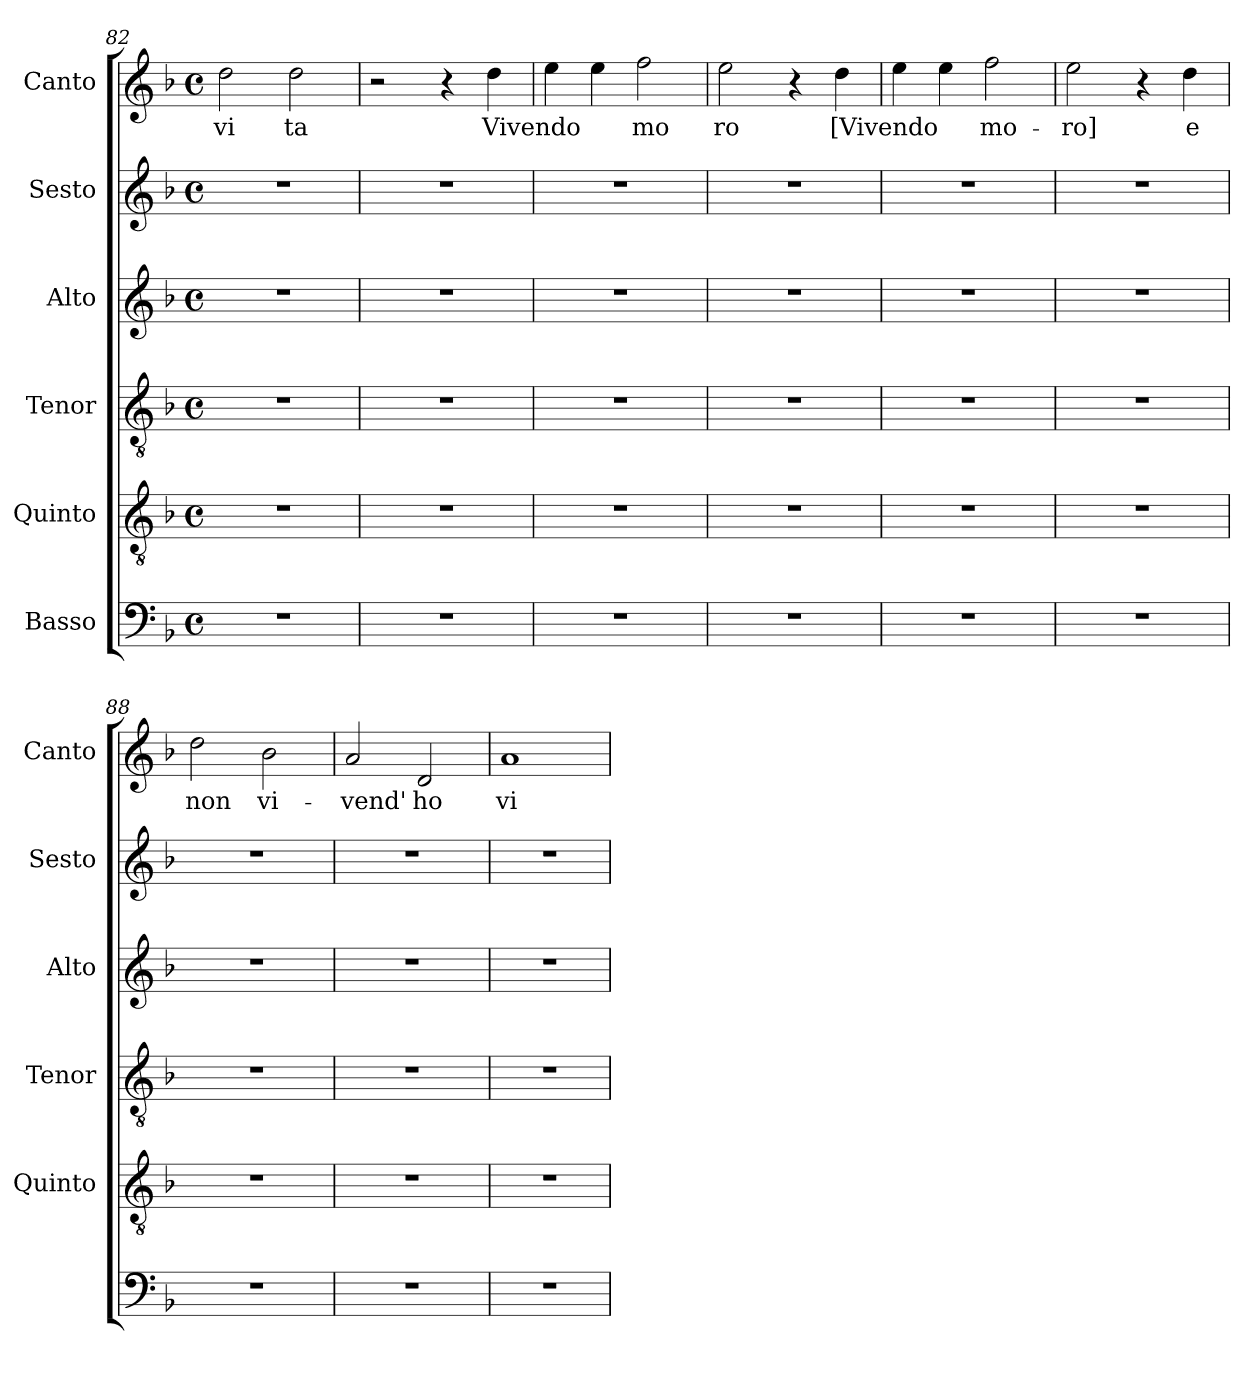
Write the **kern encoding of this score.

**kern	**kern	**kern	**kern	**kern	**kern	**text
*part6	*part5	*part4	*part3	*part2	*part1	*part1
*staff6	*staff5	*staff4	*staff3	*staff2	*staff1	*staff1
*I"Basso	*I"Quinto	*I"Tenor	*I"Alto	*I"Sesto	*I"Canto	*
*	*I'Quinto	*I'Tenor	*I'Alto	*I'Sesto	*I'Canto	*
*clefF4	*clefGv2	*clefGv2	*clefG2	*clefG2	*clefG2	*
*k[b-]	*k[b-]	*k[b-]	*k[b-]	*k[b-]	*k[b-]	*
*F:	*F:	*F:	*F:	*F:	*F:	*
*M4/4	*M4/4	*M4/4	*M4/4	*M4/4	*M4/4	*
*met(c)	*met(c)	*met(c)	*met(c)	*met(c)	*met(c)	*
=82	=82	=82	=82	=82	=82	=82
!	!	!	!	!	!	!LO:LY:b
1r	1r	1r	1r	1r	2dd\	vi
!	!	!	!	!	!	!LO:LY:b
.	.	.	.	.	2dd\	ta
=83	=83	=83	=83	=83	=83	=83
1r	1r	1r	1r	1r	2r	.
.	.	.	.	.	4r	.
!	!	!	!	!	!	!LO:LY:b
.	.	.	.	.	4dd\	Vivendo
=84	=84	=84	=84	=84	=84	=84
1r	1r	1r	1r	1r	4ee\	.
.	.	.	.	.	4ee\	.
!	!	!	!	!	!	!LO:LY:b
.	.	.	.	.	2ff\	mo
!!LO:LB:g=z
=85	=85	=85	=85	=85	=85	=85
!	!	!	!	!	!	!LO:LY:b
1r	1r	1r	1r	1r	2ee\	ro
.	.	.	.	.	4r	.
!	!	!	!	!	!	!LO:LY:b
.	.	.	.	.	4dd\	[Vivendo
=86	=86	=86	=86	=86	=86	=86
1r	1r	1r	1r	1r	4ee\	.
.	.	.	.	.	4ee\	.
!	!	!	!	!	!	!LO:LY:b
.	.	.	.	.	2ff\	mo-
=87	=87	=87	=87	=87	=87	=87
!	!	!	!	!	!	!LO:LY:b
1r	1r	1r	1r	1r	2ee\	-ro]
.	.	.	.	.	4r	.
!	!	!	!	!	!	!LO:LY:b
.	.	.	.	.	4dd\	e
=88	=88	=88	=88	=88	=88	=88
!	!	!	!	!	!	!LO:LY:b
1r	1r	1r	1r	1r	2dd\	non
!	!	!	!	!	!	!LO:LY:b
.	.	.	.	.	2b-\	vi-
=89	=89	=89	=89	=89	=89	=89
!	!	!	!	!	!	!LO:LY:b
1r	1r	1r	1r	1r	2a/	-vend'
!	!	!	!	!	!	!LO:LY:b
.	.	.	.	.	2d/	ho
=90	=90	=90	=90	=90	=90	=90
!	!	!	!	!	!	!LO:LY:b
1r	1r	1r	1r	1r	1a	vi-
=	=	=	=	=	=	=
*-	*-	*-	*-	*-	*-	*-
